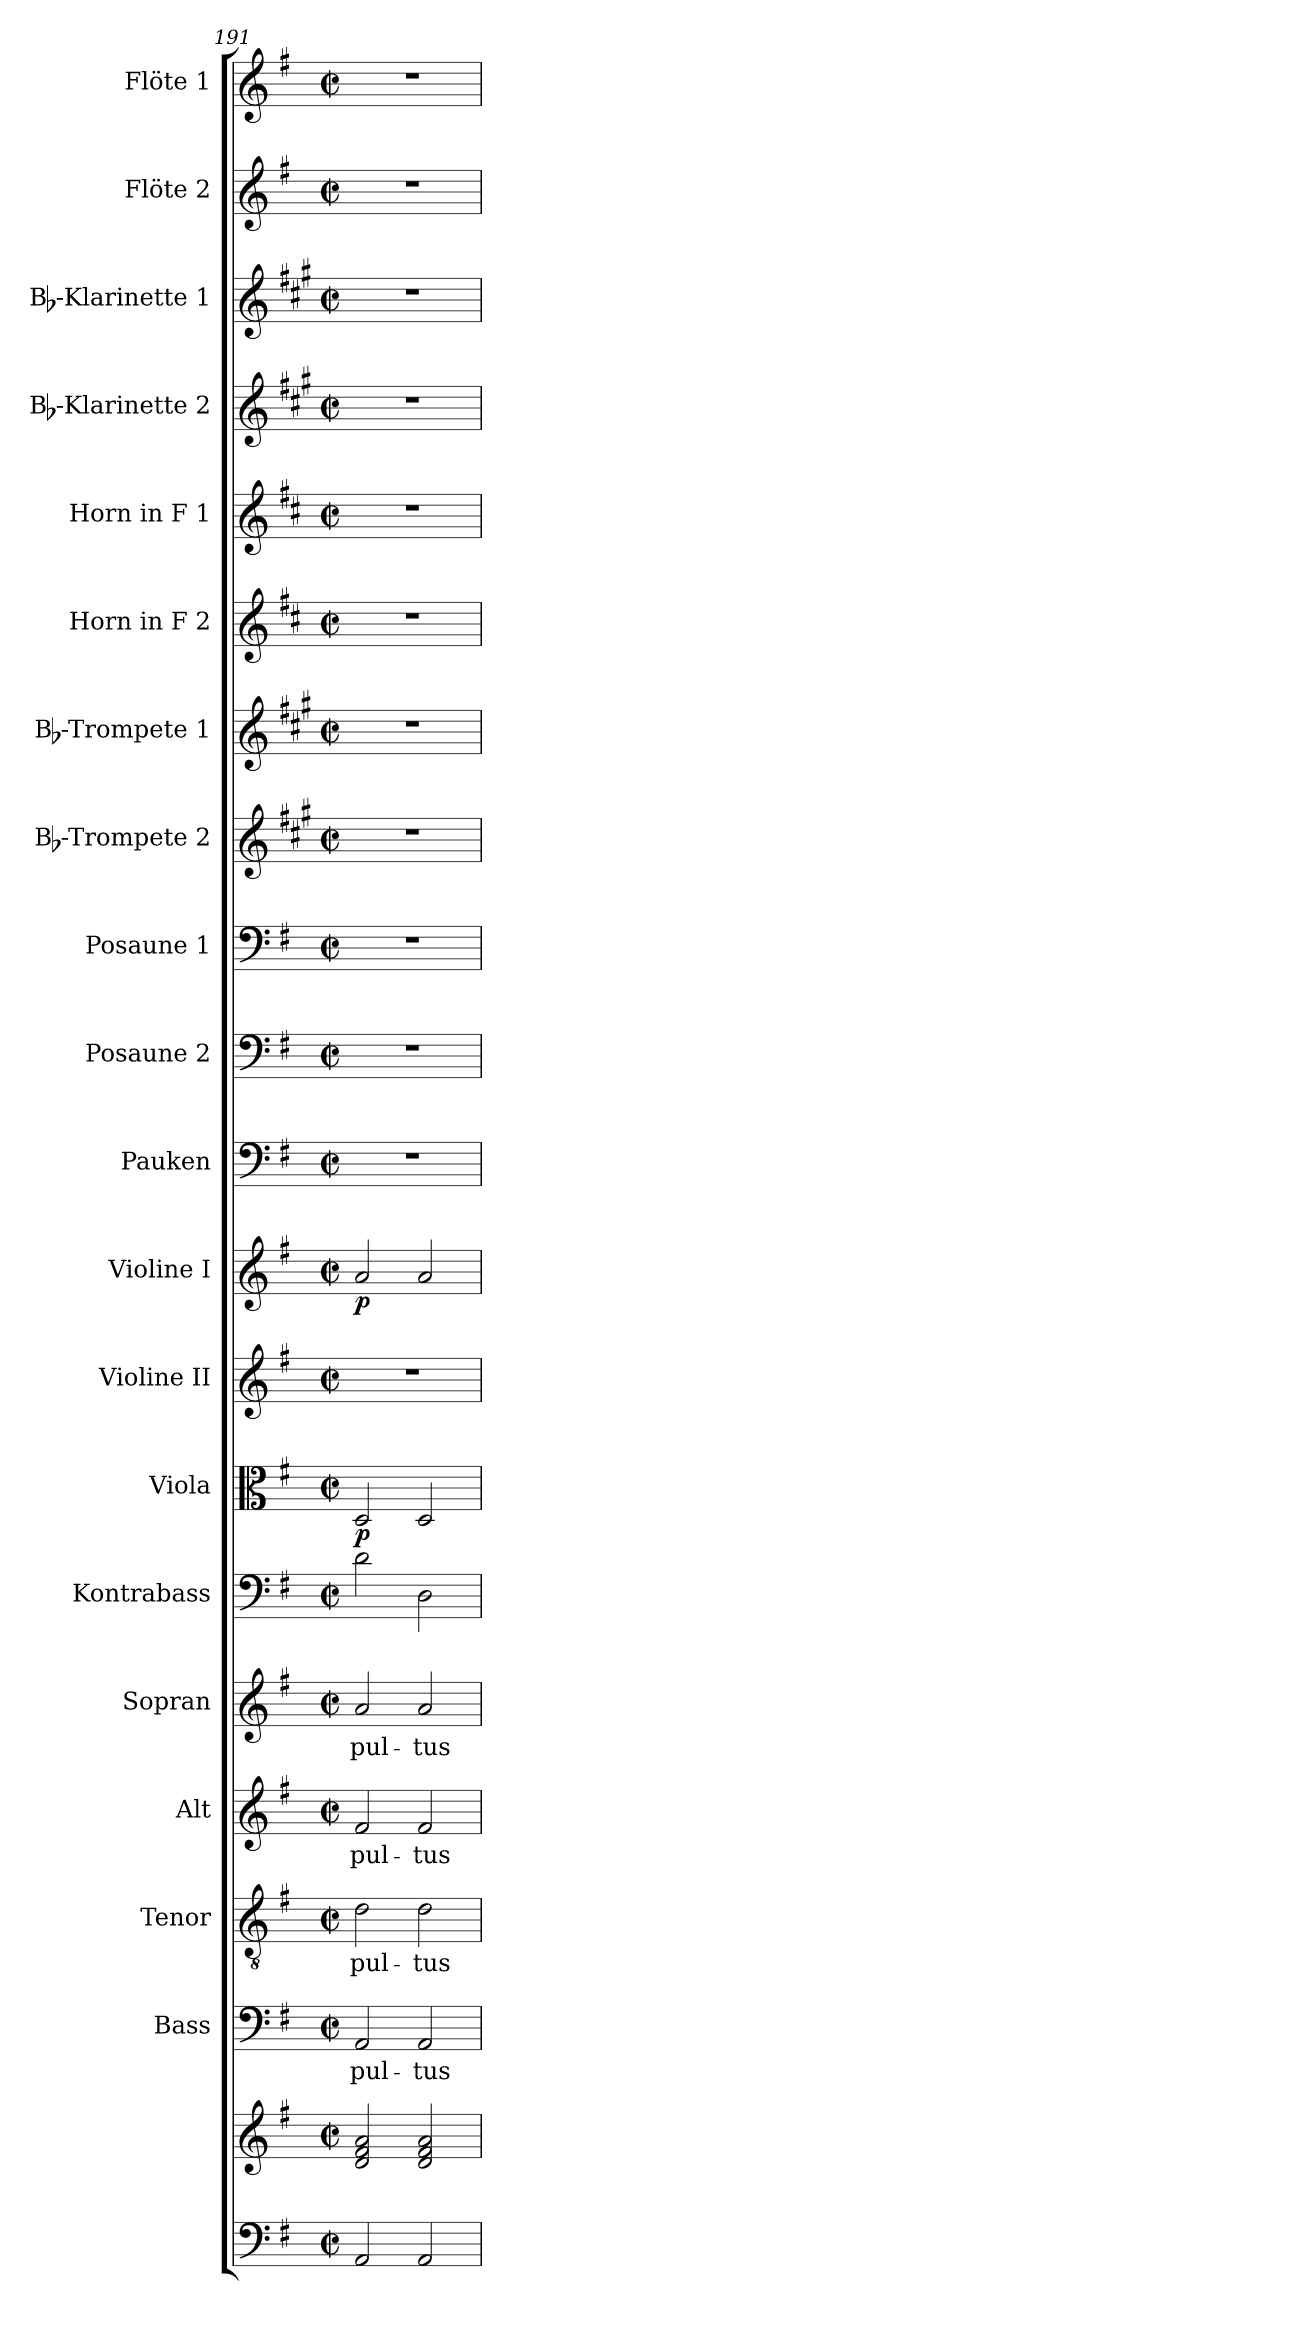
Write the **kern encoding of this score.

**kern	**kern	**kern	**text	**kern	**text	**kern	**text	**kern	**text	**kern	**kern	**dynam	**kern	**kern	**dynam	**kern	**kern	**kern	**kern	**kern	**kern	**kern	**kern	**kern	**kern	**kern
*part20	*part20	*part19	*part19	*part18	*part18	*part17	*part17	*part16	*part16	*part15	*part14	*part14	*part13	*part12	*part12	*part11	*part10	*part9	*part8	*part7	*part6	*part5	*part4	*part3	*part2	*part1
*staff21	*staff20	*staff19	*staff19	*staff18	*staff18	*staff17	*staff17	*staff16	*staff16	*staff15	*staff14	*staff14	*staff13	*staff12	*staff12	*staff11	*staff10	*staff9	*staff8	*staff7	*staff6	*staff5	*staff4	*staff3	*staff2	*staff1
*	*	*I"Bass	*	*I"Tenor	*	*I"Alt	*	*I"Sopran	*	*I"Kontrabass	*I"Viola	*	*I"Violine II	*I"Violine I	*	*I"Pauken	*I"Posaune 2	*I"Posaune 1	*I"Bb-Trompete 2	*I"Bb-Trompete 1	*I"Horn in F 2	*I"Horn in F 1	*I"Bb-Klarinette 2	*I"Bb-Klarinette 1	*I"Flöte 2	*I"Flöte 1
*	*	*I'B.	*	*I'T.	*	*I'A.	*	*I'S.	*	*I'Kb.	*I'Vla.	*	*I'Vl. II	*I'Vl. I	*	*I'Pk.	*I'Pos. 2	*I'Pos. 1	*I'Bb Trp. 2	*I'Bb Trp. 1	*	*	*I'Bb Kl. 2	*I'Bb Kl. 1	*I'Fl. 2	*I'Fl. 1
*clefF4	*clefG2	*clefF4	*	*clefGv2	*	*clefG2	*	*clefG2	*	*clefF4	*clefC3	*	*clefG2	*clefG2	*	*clefF4	*clefF4	*clefF4	*clefG2	*clefG2	*clefG2	*clefG2	*clefG2	*clefG2	*clefG2	*clefG2
*	*	*	*	*	*	*	*	*	*	*ITrd7c12	*	*	*	*	*	*	*	*	*ITrd1c2	*ITrd1c2	*ITrd4c7	*ITrd4c7	*ITrd1c2	*ITrd1c2	*	*
*k[f#]	*k[f#]	*k[f#]	*	*k[f#]	*	*k[f#]	*	*k[f#]	*	*k[f#]	*k[f#]	*	*k[f#]	*k[f#]	*	*k[f#]	*k[f#]	*k[f#]	*k[f#]	*k[f#]	*k[f#]	*k[f#]	*k[f#]	*k[f#]	*k[f#]	*k[f#]
*G:	*G:	*G:	*	*G:	*	*G:	*	*G:	*	*G:	*G:	*	*G:	*G:	*	*G:	*G:	*G:	*G:	*G:	*G:	*G:	*G:	*G:	*G:	*G:
*M2/2	*M2/2	*M2/2	*	*M2/2	*	*M2/2	*	*M2/2	*	*M2/2	*M2/2	*	*M2/2	*M2/2	*	*M2/2	*M2/2	*M2/2	*M2/2	*M2/2	*M2/2	*M2/2	*M2/2	*M2/2	*M2/2	*M2/2
*met(c|)	*met(c|)	*met(c|)	*	*met(c|)	*	*met(c|)	*	*met(c|)	*	*met(c|)	*met(c|)	*	*met(c|)	*met(c|)	*	*met(c|)	*met(c|)	*met(c|)	*met(c|)	*met(c|)	*met(c|)	*met(c|)	*met(c|)	*met(c|)	*met(c|)	*met(c|)
=191	=191	=191	=191	=191	=191	=191	=191	=191	=191	=191	=191	=191	=191	=191	=191	=191	=191	=191	=191	=191	=191	=191	=191	=191	=191	=191
!	!	!	!LO:LY:b	!	!LO:LY:b	!	!LO:LY:b	!	!LO:LY:b	!	!	!LO:DY:b	!	!	!LO:DY:b	!	!	!	!	!	!	!	!	!	!	!
2AA/	2d/ 2f#/ 2a/	2AA/	-pul-	2d\	-pul-	2f#/	-pul-	2a/	-pul-	2D\	2D/	p	1r	2a/	p	1r	1r	1r	1r	1r	1r	1r	1r	1r	1r	1r
!	!	!	!LO:LY:b	!	!LO:LY:b	!	!LO:LY:b	!	!LO:LY:b	!	!	!	!	!	!	!	!	!	!	!	!	!	!	!	!	!
2AA/	2d/ 2f#/ 2a/	2AA/	-tus	2d\	-tus	2f#/	-tus	2a/	-tus	2DD\	2D/	.	.	2a/	.	.	.	.	.	.	.	.	.	.	.	.
=	=	=	=	=	=	=	=	=	=	=	=	=	=	=	=	=	=	=	=	=	=	=	=	=	=	=
*-	*-	*-	*-	*-	*-	*-	*-	*-	*-	*-	*-	*-	*-	*-	*-	*-	*-	*-	*-	*-	*-	*-	*-	*-	*-	*-
